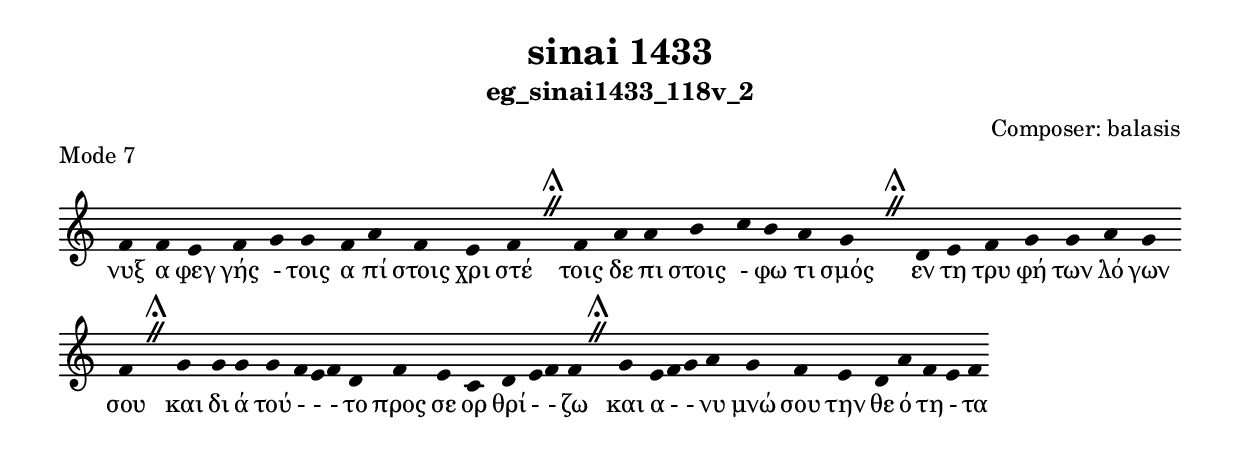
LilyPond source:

\include "gregorian.ly"

	\header {
 	  title = "sinai 1433"
	  subtitle = "eg_sinai1433_118v_2"
	  composer = "Composer: balasis"
	  piece = "Mode 7"
	}

	chant = {
	  f'4 f'4 e'4 f'4 g'4 g'4 f'4 a'4 f'4 e'4 f'4 \divisioMaior
 f'4 a'4 a'4 b'4 c''4 b'4 a'4 g'4 \divisioMaior
 d'4 e'4 f'4 g'4 g'4 a'4 g'4 f'4 \divisioMaior
 g'4 g'4 g'4 g'4 f'4 e'4 f'4 d'4 f'4 e'4 c'4 d'4 e'4 f'4 f'4 \divisioMaior
 g'4 e'4 f'4 g'4 a'4 g'4 f'4 e'4 d'4 a'4 f'4 e'4 f'4\finalis
	}

	verba = \lyricmode {νυξ α φεγ γής - τοις α πί στοις χρι στέ 
τοις δε πι στοις - φω τι σμός 
εν τη τρυ φή των λό γων σου 
και δι ά τού -  -  - το προς σε ορ θρί -  - ζω 
και α -  - νυ μνώ σου την θε ό τη - τα 
	}


	\score {
	  \new Staff <<
	  \new Voice = "melody" \chant
	  \new Lyrics = "one" \lyricsto melody \verba
	  >>
	  \layout {
	    \context {
	      \Staff
	      \remove "Time_signature_engraver"
	      \remove "Bar_engraver"
	    }
	    \context {
	      \Voice
	      \remove "Stem_engraver"
	    }
	  }
	}